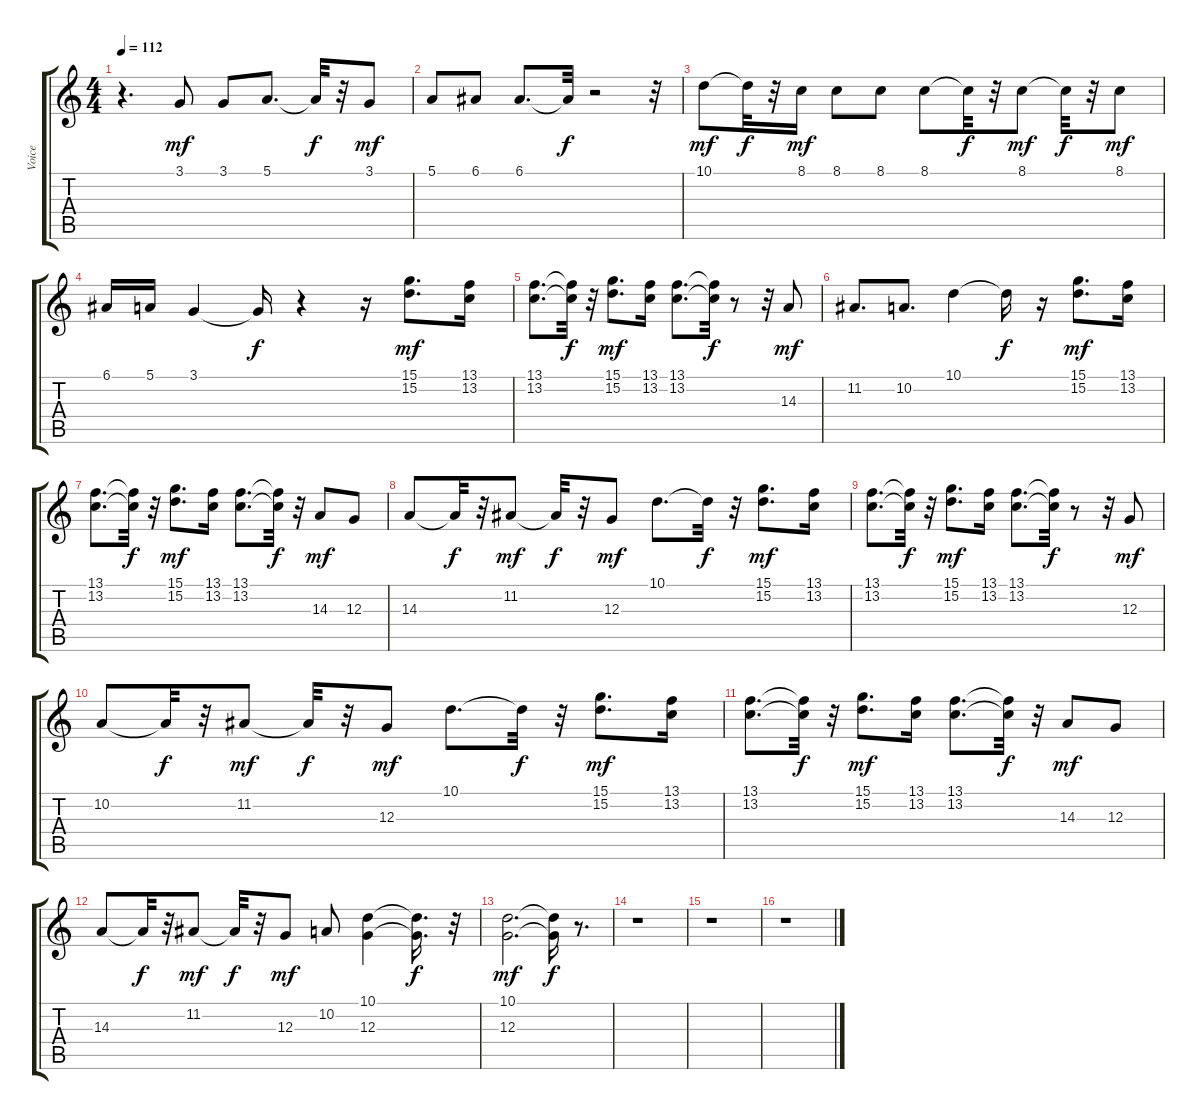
\track ("Voice" "Voice") {instrument voiceoohs}
\staff {score tabs}
\tuning (E4 B3 G3 D3 A2 E2) {hide}
\ts (4 4)
\tempo 112
\clef g2
\ks c
r.4{d dy f} 3.1.8{dy mf} 3.1.8 5.1.8{d} 5.1{t}.32{dy f} r.32 3.1.8{dy mf} |
5.1.8 6.1.8 6.1.8{d} 6.1{t}.32{dy f} r.2 r.32 |
10.1.8{dy mf} 10.1{t}.32{dy f} r.32 8.1.16{dy mf} 8.1.8 8.1.8 8.1.8 8.1{t}.32{dy f} r.32 8.1.8{dy mf} 8.1{t}.32{dy f} r.32 8.1.8{dy mf} |
6.1.16 5.1.16 3.1.4 3.1{t}.16{dy f} r.4 r.16 (15.1 15.2).8{d dy mf} (13.1 13.2).16 |
(13.1 13.2).8{d} (13.1{t} 13.2{t}).32{dy f} r.32 (15.1 15.2).8{d dy mf} (13.1 13.2).16 (13.1 13.2).8{d} (13.1{t} 13.2{t}).32{dy f} r.8 r.32 14.3.8{dy mf} |
11.2.8{d} 10.2.8{d} 10.1.4 10.1{t}.16{dy f} r.16 (15.1 15.2).8{d dy mf} (13.1 13.2).16 |
(13.1 13.2).8{d} (13.1{t} 13.2{t}).32{dy f} r.32 (15.1 15.2).8{d dy mf} (13.1 13.2).16 (13.1 13.2).8{d} (13.1{t} 13.2{t}).32{dy f} r.32 14.3.8{dy mf} 12.3.8 |
14.3.8 14.3{t}.32{dy f} r.32 11.2.8{dy mf} 11.2{t}.32{dy f} r.32 12.3.8{dy mf} 10.1.8{d} 10.1{t}.32{dy f} r.32 (15.1 15.2).8{d dy mf} (13.1 13.2).16 |
(13.1 13.2).8{d} (13.1{t} 13.2{t}).32{dy f} r.32 (15.1 15.2).8{d dy mf} (13.1 13.2).16 (13.1 13.2).8{d} (13.1{t} 13.2{t}).32{dy f} r.8 r.32 12.3.8{dy mf} |
10.2.8 10.2{t}.32{dy f} r.32 11.2.8{dy mf} 11.2{t}.32{dy f} r.32 12.3.8{dy mf} 10.1.8{d} 10.1{t}.32{dy f} r.32 (15.1 15.2).8{d dy mf} (13.1 13.2).16 |
(13.1 13.2).8{d} (13.1{t} 13.2{t}).32{dy f} r.32 (15.1 15.2).8{d dy mf} (13.1 13.2).16 (13.1 13.2).8{d} (13.1{t} 13.2{t}).32{dy f} r.32 14.3.8{dy mf} 12.3.8 |
14.3.8 14.3{t}.32{dy f} r.32 11.2.8{dy mf} 11.2{t}.32{dy f} r.32 12.3.8{dy mf} 10.2.8 (10.1 12.3).4 (10.1{t} 12.3{t}).16{d dy f} r.32 |
(10.1 12.3).2{d dy mf} (10.1{t} 12.3{t}).16{dy f} r.8{d} |
r.1 |
r.1 |
r.1
